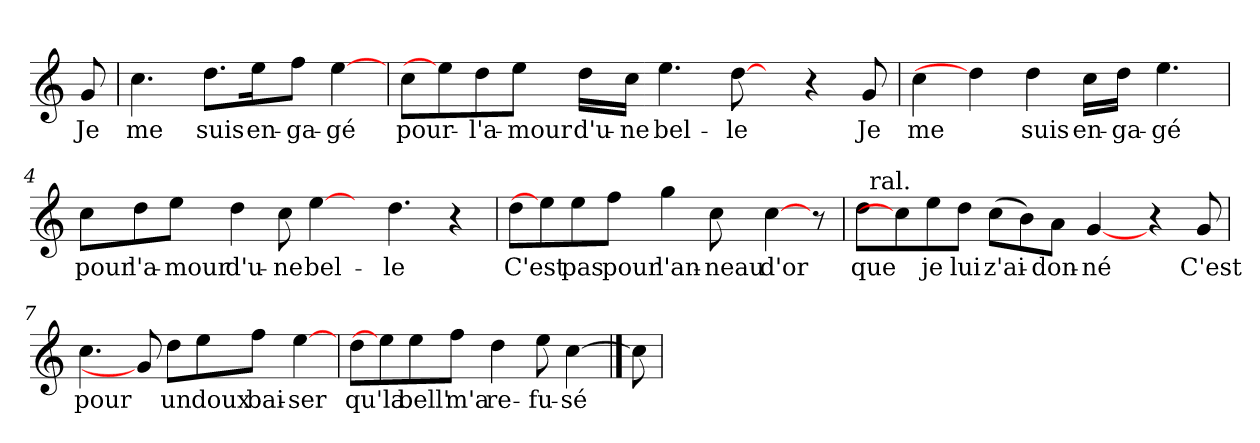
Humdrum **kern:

**kern	**text
*part1	*part1
*staff1	*staff1
*clefG2	*
*k[]	*
*C:	*
=	=
!	!LO:LY:b
8g/	Je
=1	=1
!	!LO:LY:b
4.cc\	me
!	!LO:LY:b
8.dd\L	suis
!	!LO:LY:b
16ee\k	en-
!	!LO:LY:b
8ff\J	-ga-
!	!LO:LY:b
[4ee\	-gé
=2	=2
!	!LO:LY:b
8cc\L	pour-
8ee\]	.
!	!LO:LY:b
8dd\	-l'a-
!	!LO:LY:b
8ee\J	-mour
!	!LO:LY:b
16dd\LL	d'u-
!	!LO:LY:b
16cc\JJ	-ne
!	!LO:LY:b
4.ee\	bel-
!	!LO:LY:b
[8dd\	-le
8ryy	.
4r	.
!	!LO:LY:b
8g/	Je
=3	=3
!	!LO:LY:b
4cc\	me
4dd\]	.
!	!LO:LY:b
4dd\	suis
!	!LO:LY:b
16cc\LL	en-
!	!LO:LY:b
16dd\JJ	-ga-
!	!LO:LY:b
4.ee\	-gé
!!LO:LB:g=z
=4	=4
!	!LO:LY:b
8cc\L	pour
!	!LO:LY:b
8dd\	l'a-
!	!LO:LY:b
8ee\J	-mour
!	!LO:LY:b
4dd\	d'u-
!	!LO:LY:b
8cc\	-ne
!	!LO:LY:b
[4ee\	bel-
8ryy	.
!	!LO:LY:b
4.dd\	-le
4r	.
=5	=5
!	!LO:LY:b
8dd\L	C'est
8ee\]	.
!	!LO:LY:b
8ee\	pas
!	!LO:LY:b
8ff\J	pour
!	!LO:LY:b
4gg\	l'an-
!	!LO:LY:b
8cc\	-neau
!	!LO:LY:b
[4cc\	d'or
8r	.
=6	=6
!	!LO:LY:b
*^	*
8dd\L	32ryy	que
!	!LO:TX:a:t=ral.	!
.	1ryy	.
8cc\]	.	.
!	!	!LO:LY:b
8ee\	.	je
!	!	!LO:LY:b
8dd\J	.	lui
!	!	!LO:LY:b
(>8cc\L	.	z'ai-
8b\)	.	.
!	!	!LO:LY:b
8a\J	.	-don-
!	!	!LO:LY:b
[4g/	.	-né
.	4...ryy	.
4r	.	.
!	!	!LO:LY:b
8g/	.	C'est
!!LO:LB:g=z	!!
=7	=7	=7
!	!	!LO:LY:b
*v	*v	*
4.cc\	pour
8g/]	.
!	!LO:LY:b
8dd\L	un
!	!LO:LY:b
8ee\	doux
!	!LO:LY:b
8ff\J	bai-
!	!LO:LY:b
[4ee\	-ser
=8	=8
!	!LO:LY:b
8dd\L	qu'la
8ee\]	.
!	!LO:LY:b
8ee\	bell'
!	!LO:LY:b
8ff\J	m'a
!	!LO:LY:b
4dd\	re-
!	!LO:LY:b
8ee\	-fu-
!	!LO:LY:b
[4cc\	-sé
==9	==9
8cc\]	.
=	=
*-	*-
